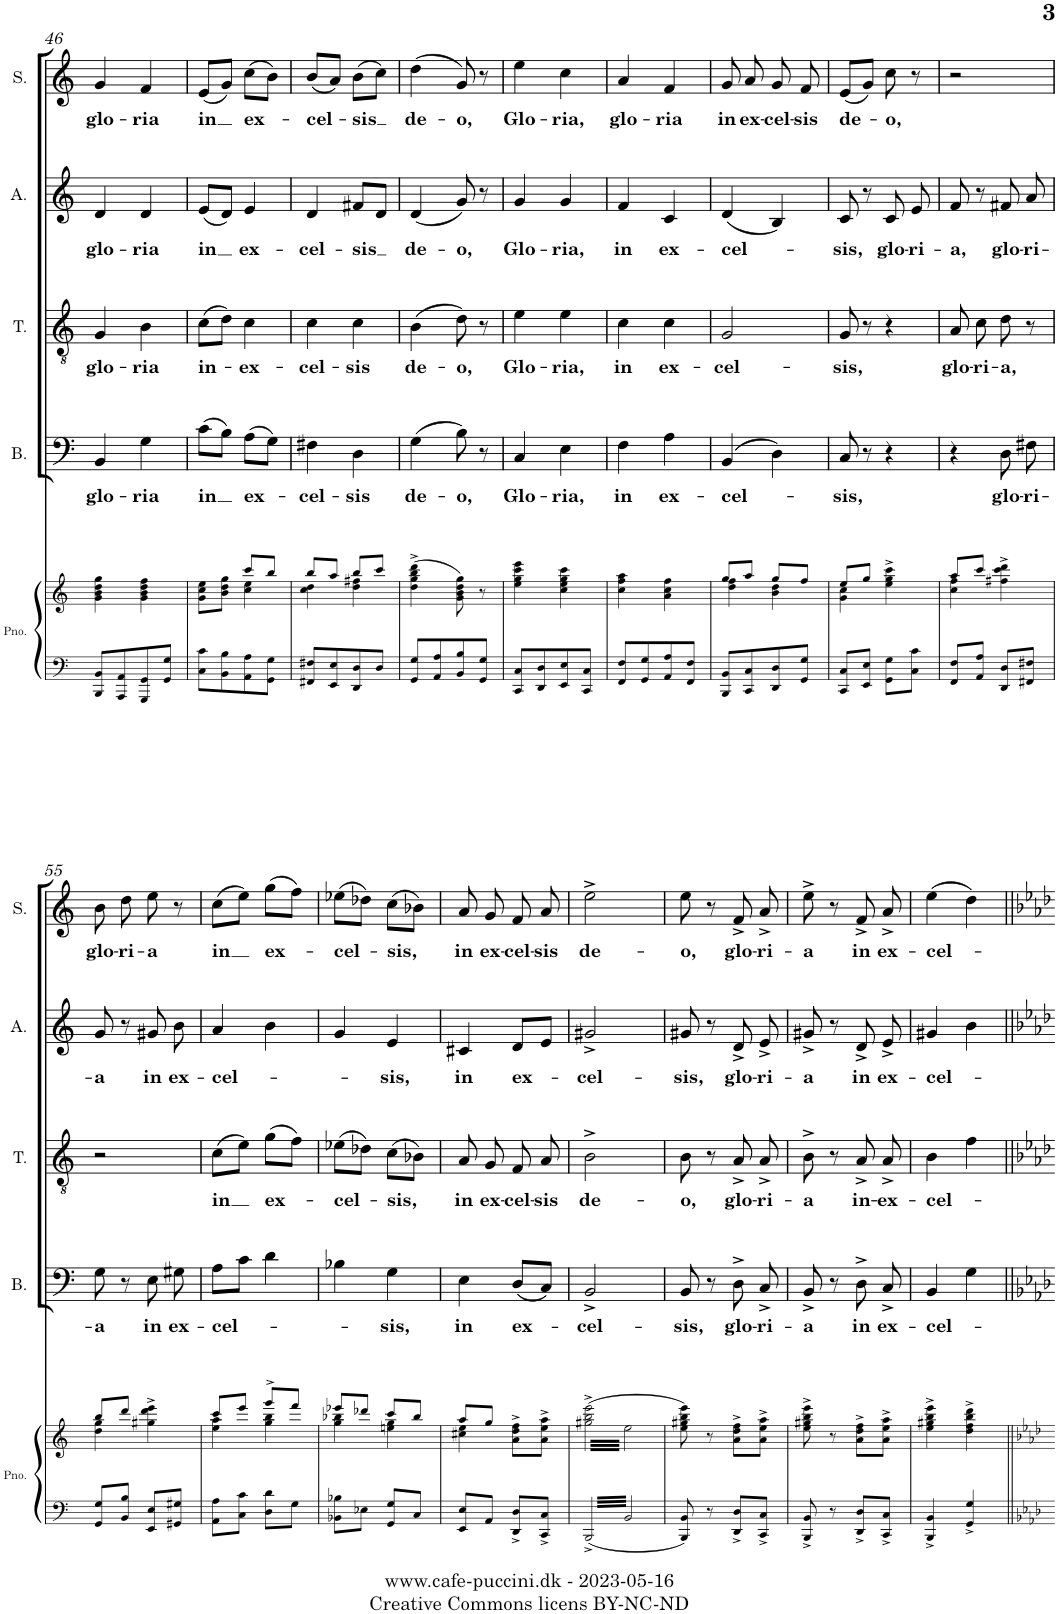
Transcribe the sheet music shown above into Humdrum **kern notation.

**kern	**kern	**kern	**text	**kern	**text	**kern	**text	**kern	**text
*part5	*part5	*part4	*part4	*part3	*part3	*part2	*part2	*part1	*part1
*staff6	*staff5	*staff4	*staff4	*staff3	*staff3	*staff2	*staff2	*staff1	*staff1
*I"Piano	*	*I"Bass	*	*I"Tenor	*	*I"Alto	*	*I"Soprano	*
*I'Pno.	*	*I'B.	*	*I'T.	*	*I'A.	*	*I'S.	*
!!LO:PB:g=z
*clefF4	*clefG2	*clefF4	*	*clefGv2	*	*clefG2	*	*clefG2	*
*k[]	*k[]	*k[]	*	*k[]	*	*k[]	*	*k[]	*
*M2/4	*M2/4	*M2/4	*	*M2/4	*	*M2/4	*	*M2/4	*
=46	=46	=46	=46	=46	=46	=46	=46	=46	=46
!	!	!	!LO:LY:b	!	!LO:LY:b	!	!LO:LY:b	!	!LO:LY:b
8BBB/ 8BB/L	4g\ 4b\ 4dd\ 4gg\	4BB/	glo-	4G/	glo-	4d/	glo-	4g/	glo-
8AAA/ 8AA/	.	.	.	.	.	.	.	.	.
!	!	!	!LO:LY:b	!	!LO:LY:b	!	!LO:LY:b	!	!LO:LY:b
8GGG/ 8GG/	4g\ 4b\ 4dd\ 4ff\	4G\	-ria	4B\	-ria	4d/	-ria	4f/	-ria
8GG/ 8G/J	.	.	.	.	.	.	.	.	.
=47	=47	=47	=47	=47	=47	=47	=47	=47	=47
*	*^	*	*	*	*	*	*	*	*
!	!	!	!	!LO:LY:b	!	!LO:LY:b	!	!LO:LY:b	!	!LO:LY:b
8C\ 8c\L	8g\ 8cc\ 8ee\L	4ryy	(8c\L	in	(8c\L	in-	(8e/L	in	(8e/L	in
8BB\ 8B\	8b\ 8dd\ 8gg\J	.	8B\J)	.	8d\J)	.	8d/J)	.	8g/J)	.
!	!	!	!	!LO:LY:b	!	!LO:LY:b	!	!LO:LY:b	!	!LO:LY:b
8AA\ 8A\	8ccc/L	4cc\ 4ee\	(8A\L	ex-	4c\	-ex-	4e/	ex-	(8cc\L	ex-
8GG\ 8G\J	8bb/J	.	8G\J)	.	.	.	.	.	8b\J)	.
=48	=48	=48	=48	=48	=48	=48	=48	=48	=48	=48
!	!	!	!	!LO:LY:b	!	!LO:LY:b	!	!LO:LY:b	!	!LO:LY:b
8FF#X/ 8F#X/L	8bb/L	4cc\ 4dd\	4F#X\	-cel-	4c\	-cel-	4d/	-cel-	(8b/L	-cel-
8EE/ 8E/	8aa/J	.	.	.	.	.	.	.	8a/J)	.
!	!	!	!	!LO:LY:b	!	!LO:LY:b	!	!LO:LY:b	!	!LO:LY:b
8DD/ 8D/	8bb/L	4dd\ 4ff#X\	4D\	-sis	4c\	-sis	8f#X/L	-sis	(8b\L	-sis
8D/J	8ccc/J	.	.	.	.	.	8d/J	.	8cc\J)	.
*	*v	*v	*	*	*	*	*	*	*	*
=49	=49	=49	=49	=49	=49	=49	=49	=49	=49
!	!	!	!LO:LY:b	!	!LO:LY:b	!	!LO:LY:b	!	!LO:LY:b
8GG/ 8G/L	(4dd\^ 4gg\^ 4bb\^ 4ddd\^	(4G\	de-	(4B\	de-	(4d/	de-	(4dd\	de-
8AA/ 8A/	.	.	.	.	.	.	.	.	.
!	!	!	!LO:LY:b	!	!LO:LY:b	!	!LO:LY:b	!	!LO:LY:b
8BB/ 8B/	8g\ 8b\ 8dd\ 8gg\)	8B\)	-o,	8d\)	-o,	8g/)	-o,	8g/)	-o,
8GG/ 8G/J	8r	8r	.	8r	.	8r	.	8r	.
=50	=50	=50	=50	=50	=50	=50	=50	=50	=50
!	!	!	!LO:LY:b	!	!LO:LY:b	!	!LO:LY:b	!	!LO:LY:b
8CC/ 8C/L	4ee\ 4gg\ 4ccc\ 4eee\	4C/	Glo-	4e\	Glo-	4g/	Glo-	4ee\	Glo-
8DD/ 8D/	.	.	.	.	.	.	.	.	.
!	!	!	!LO:LY:b	!	!LO:LY:b	!	!LO:LY:b	!	!LO:LY:b
8EE/ 8E/	4cc\ 4ee\ 4gg\ 4ccc\	4E\	-ria,	4e\	-ria,	4g/	-ria,	4cc\	-ria,
8CC/ 8C/J	.	.	.	.	.	.	.	.	.
=51	=51	=51	=51	=51	=51	=51	=51	=51	=51
!	!	!	!LO:LY:b	!	!LO:LY:b	!	!LO:LY:b	!	!LO:LY:b
8FF/ 8F/L	4cc\ 4ff\ 4aa\	4F\	in	4c\	in	4f/	in	4a/	glo-
8GG/ 8G/	.	.	.	.	.	.	.	.	.
!	!	!	!LO:LY:b	!	!LO:LY:b	!	!LO:LY:b	!	!LO:LY:b
8AA/ 8A/	4a\ 4cc\ 4ff\	4A\	ex-	4c\	ex-	4c/	ex-	4f/	-ria
8FF/ 8F/J	.	.	.	.	.	.	.	.	.
=52	=52	=52	=52	=52	=52	=52	=52	=52	=52
*	*^	*	*	*	*	*	*	*	*
!	!	!	!	!LO:LY:b	!	!LO:LY:b	!	!LO:LY:b	!	!LO:LY:b
8BBB/ 8BB/L	8gg/L	4dd\ 4ff\	(4BB/	-cel-	2G/	-cel-	(4d/	-cel-	8g/	in
!	!	!	!	!	!	!	!	!	!	!LO:LY:b
8CC/ 8C/	8aa/J	.	.	.	.	.	.	.	8a/	ex-
!	!	!	!	!	!	!	!	!	!	!LO:LY:b
8DD/ 8D/	8gg/L	4b\ 4dd\	4D\)	.	.	.	4B/)	.	8g/	-cel-
!	!	!	!	!	!	!	!	!	!	!LO:LY:b
8GG/ 8G/J	8ff/J	.	.	.	.	.	.	.	8f/	-sis
=53	=53	=53	=53	=53	=53	=53	=53	=53	=53	=53
!	!	!	!	!LO:LY:b	!	!LO:LY:b	!	!LO:LY:b	!	!LO:LY:b
8CC/ 8C/L	8ee/L	4g\ 4cc\	8C/	-sis,	8G/	-sis,	8c/	-sis,	(8e/L	de-
8EE/ 8E/J	8gg/J	.	8r	.	8r	.	8r	.	8g/J)	.
!	!	!	!	!	!	!	!	!LO:LY:b	!	!LO:LY:b
8GG\ 8G\L	4ee\^ 4gg\^ 4ccc\^	4ryy	4r	.	4r	.	8c/	glo-	8cc\	-o,
!	!	!	!	!	!	!	!	!LO:LY:b	!	!
8C\ 8c\J	.	.	.	.	.	.	8e/	-ri-	8r	.
=54	=54	=54	=54	=54	=54	=54	=54	=54	=54	=54
!	!	!	!	!	!	!LO:LY:b	!	!LO:LY:b	!	!
8FF/ 8F/L	8aa/L	4cc\ 4ff\	4r	.	8A/	glo-	8f/	-a,	2r	.
!	!	!	!	!	!	!LO:LY:b	!	!	!	!
8AA/ 8A/J	8ccc/J	.	.	.	8c\	-ri-	8r	.	.	.
!	!	!	!	!LO:LY:b	!	!LO:LY:b	!	!LO:LY:b	!	!
8DD/ 8D/L	4ff#X\^ 4ccc\^ 4ddd\^	4ryy	8D\	glo-	8d\	-a,	8f#X/	glo-	.	.
!	!	!	!	!LO:LY:b	!	!	!	!LO:LY:b	!	!
8FF#X/ 8F#X/J	.	.	8F#X\	-ri-	8r	.	8a/	-ri-	.	.
!!LO:LB:g=z
=55	=55	=55	=55	=55	=55	=55	=55	=55	=55	=55
!	!	!	!	!LO:LY:b	!	!	!	!LO:LY:b	!	!LO:LY:b
8GG/ 8G/L	8bb/L	4dd\ 4gg\	8G\	-a	2r	.	8g/	-a	8b\	glo-
!	!	!	!	!	!	!	!	!	!	!LO:LY:b
8BB/ 8B/J	8ddd/J	.	8r	.	.	.	8r	.	8dd\	-ri-
!	!	!	!	!LO:LY:b	!	!	!	!LO:LY:b	!	!LO:LY:b
8EE/ 8E/L	4gg#X\^ 4ddd\^ 4eee\^	4ryy	8E\	in	.	.	8g#X/	in	8ee\	-a
!	!	!	!	!LO:LY:b	!	!	!	!LO:LY:b	!	!
8GG#X/ 8G#X/J	.	.	8G#X\	ex-	.	.	8b\	ex-	8r	.
=56	=56	=56	=56	=56	=56	=56	=56	=56	=56	=56
!	!	!	!	!LO:LY:b	!	!LO:LY:b	!	!LO:LY:b	!	!LO:LY:b
8AA\ 8A\L	8ccc/L	4ee\ 4aa\	8A\L	-cel-	(8c\L	in	4a/	-cel-	(8cc\L	in
8C\ 8c\J	8eee/J	.	8c\J	.	8e\J)	.	.	.	8ee\J)	.
!	!	!	!	!	!	!LO:LY:b	!	!	!	!LO:LY:b
8D\ 8d\L	8ggg^/L	4gg\ 4bb\	4d\	.	(8g\L	ex-	4b\	.	(8gg\L	ex-
8G\J	8fff/J	.	.	.	8f\J)	.	.	.	8ff\J)	.
=57	=57	=57	=57	=57	=57	=57	=57	=57	=57	=57
!	!	!	!	!	!	!LO:LY:b	!	!	!	!LO:LY:b
8BB-X\ 8B-X\L	8eee-X/L	4gg\ 4bb-X\	4B-X\	.	(8e-X\L	-cel-	4g/	.	(8ee-X\L	-cel-
8E-X\J	8ddd-X/J	.	.	.	8d-X\J)	.	.	.	8dd-X\J)	.
!	!	!	!	!LO:LY:b	!	!LO:LY:b	!	!LO:LY:b	!	!LO:LY:b
8GG/ 8G/L	8ccc/L	4een\ 4gg\	4G\	-sis,	(8c\L	-sis,	4e/	-sis,	(8cc\L	-sis,
8C/J	8bb-/J	.	.	.	8B-X\J)	.	.	.	8b-X\J)	.
=58	=58	=58	=58	=58	=58	=58	=58	=58	=58	=58
!	!	!	!	!LO:LY:b	!	!LO:LY:b	!	!LO:LY:b	!	!LO:LY:b
8EE/ 8E/L	8aa/L	4cc#X\ 4ee\	4E\	in	8A/	in	4c#X/	in	8a/	in
!	!	!	!	!	!	!LO:LY:b	!	!	!	!LO:LY:b
8AA/J	8gg/J	.	.	.	8G/	ex-	.	.	8g/	ex-
!	!	!	!	!LO:LY:b	!	!LO:LY:b	!	!LO:LY:b	!	!LO:LY:b
8DD/^ 8D/^L	8a\^ 8dd\^ 8ff\^L	4ryy	(8D/L	ex-	8F/	-cel-	8d/L	ex-	8f/	-cel-
!	!	!	!	!	!	!LO:LY:b	!	!	!	!LO:LY:b
8CC/^ 8C/^J	8a\^ 8ee\^ 8aa\^J	.	8C/J)	.	8A/	-sis	8e/J	.	8a/	-sis
*	*v	*v	*	*	*	*	*	*	*	*
=59	=59	=59	=59	=59	=59	=59	=59	=59	=59
!	!	!	!LO:LY:b	!	!LO:LY:b	!	!LO:LY:b	!	!LO:LY:b
*	*tremolo	*	*	*	*	*	*	*	*
6.BBB^/	(64gg#X\^ 64bb\^ 64eee\^LLLL	2BB^/	-cel-	2B^\	de-	2g#X^/	-cel-	2ee^\	de-
.	64ee\	.	.	.	.	.	.	.	.
.	64gg#X\^ 64bb\^ 64eee\^	.	.	.	.	.	.	.	.
.	64ee\	.	.	.	.	.	.	.	.
.	64gg#X\^ 64bb\^ 64eee\^	.	.	.	.	.	.	.	.
.	64ee\	.	.	.	.	.	.	.	.
.	64gg#X\^ 64bb\^ 64eee\^	.	.	.	.	.	.	.	.
.	64ee\	.	.	.	.	.	.	.	.
.	64gg#X\^ 64bb\^ 64eee\^	.	.	.	.	.	.	.	.
.	64ee\	.	.	.	.	.	.	.	.
.	64gg#X\^ 64bb\^ 64eee\^	.	.	.	.	.	.	.	.
.	64ee\	.	.	.	.	.	.	.	.
.	64gg#X\^ 64bb\^ 64eee\^	.	.	.	.	.	.	.	.
.	64ee\	.	.	.	.	.	.	.	.
.	64gg#X\^ 64bb\^ 64eee\^	.	.	.	.	.	.	.	.
.	64ee\	.	.	.	.	.	.	.	.
6.BB/	64gg#X\^ 64bb\^ 64eee\^	.	.	.	.	.	.	.	.
.	64ee\	.	.	.	.	.	.	.	.
.	64gg#X\^ 64bb\^ 64eee\^	.	.	.	.	.	.	.	.
.	64ee\	.	.	.	.	.	.	.	.
.	64gg#X\^ 64bb\^ 64eee\^	.	.	.	.	.	.	.	.
.	64ee\	.	.	.	.	.	.	.	.
.	64gg#X\^ 64bb\^ 64eee\^	.	.	.	.	.	.	.	.
.	64ee\	.	.	.	.	.	.	.	.
.	64gg#X\^ 64bb\^ 64eee\^	.	.	.	.	.	.	.	.
.	64ee\	.	.	.	.	.	.	.	.
.	64gg#X\^ 64bb\^ 64eee\^	.	.	.	.	.	.	.	.
.	64ee\	.	.	.	.	.	.	.	.
.	64gg#X\^ 64bb\^ 64eee\^	.	.	.	.	.	.	.	.
.	64ee\	.	.	.	.	.	.	.	.
.	64gg#X\^ 64bb\^ 64eee\^	.	.	.	.	.	.	.	.
.	64ee\JJJJ	.	.	.	.	.	.	.	.
*	*Xtremolo	*	*	*	*	*	*	*	*
=60	=60	=60	=60	=60	=60	=60	=60	=60	=60
!	!	!	!LO:LY:b	!	!LO:LY:b	!	!LO:LY:b	!	!LO:LY:b
8BBB/ 8BB/	8ee\ 8gg#X\ 8bb\ 8eee\)	8BB/	-sis,	8B\	-o,	8g#X/	-sis,	8ee\	-o,
.	.	.	.	.	.	.	.	.	.
.	.	.	.	.	.	.	.	.	.
.	.	.	.	.	.	.	.	.	.
.	.	.	.	.	.	.	.	.	.
.	.	.	.	.	.	.	.	.	.
.	.	.	.	.	.	.	.	.	.
.	.	.	.	.	.	.	.	.	.
8r	8r	8r	.	8r	.	8r	.	8r	.
.	.	.	.	.	.	.	.	.	.
.	.	.	.	.	.	.	.	.	.
.	.	.	.	.	.	.	.	.	.
.	.	.	.	.	.	.	.	.	.
.	.	.	.	.	.	.	.	.	.
.	.	.	.	.	.	.	.	.	.
.	.	.	.	.	.	.	.	.	.
!	!	!	!LO:LY:b	!	!LO:LY:b	!	!LO:LY:b	!	!LO:LY:b
8DD/^ 8D/^L	8a\^ 8dd\^ 8ff\^L	8D^\	glo-	8A^/	glo-	8d^/	glo-	8f^/	glo-
!	!	!	!LO:LY:b	!	!LO:LY:b	!	!LO:LY:b	!	!LO:LY:b
8CC/^ 8C/^J	8a\^ 8ee\^ 8aa\^J	8C^/	-ri-	8A^/	-ri-	8e^/	-ri-	8a^/	-ri-
=61	=61	=61	=61	=61	=61	=61	=61	=61	=61
!	!	!	!LO:LY:b	!	!LO:LY:b	!	!LO:LY:b	!	!LO:LY:b
8BBB/^ 8BB/^	8ee\^ 8gg#X\^ 8bb\^ 8eee\^	8BB^/	-a	8B^\	-a	8g#X^/	-a	8ee^\	-a
8r	8r	8r	.	8r	.	8r	.	8r	.
!	!	!	!LO:LY:b	!	!LO:LY:b	!	!LO:LY:b	!	!LO:LY:b
8DD/^ 8D/^L	8a\^ 8dd\^ 8ff\^L	8D^\	in	8A^/	in-	8d^/	in	8f^/	in
!	!	!	!LO:LY:b	!	!LO:LY:b	!	!LO:LY:b	!	!LO:LY:b
8CC/^ 8C/^J	8a\^ 8ee\^ 8aa\^J	8C^/	ex-	8A^/	-ex-	8e^/	ex-	8a^/	ex-
=62	=62	=62	=62	=62	=62	=62	=62	=62	=62
!	!	!	!LO:LY:b	!	!LO:LY:b	!	!LO:LY:b	!	!LO:LY:b
4BBB/^ 4BB/^	4ee\^ 4gg#X\^ 4bb\^ 4eee\^	4BB/	-cel-	4B\	-cel-	4g#X/	-cel-	(4ee\	-cel-
4GG/^ 4G/^	4dd\^ 4ff\^ 4bb\^ 4ddd\^	4G\	.	4f\	.	4b\	.	4dd\)	.
=||	=||	=||	=||	=||	=||	=||	=||	=||	=||
*-	*-	*-	*-	*-	*-	*-	*-	*-	*-
